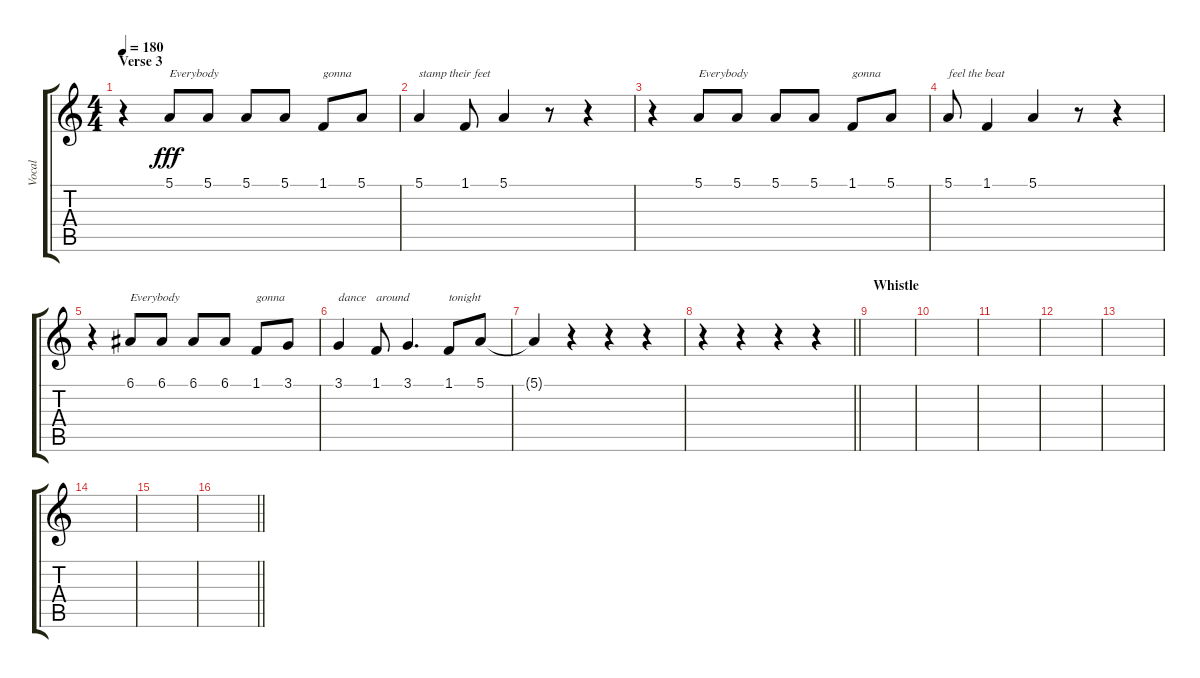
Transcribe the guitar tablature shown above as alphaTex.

\track ("Vocal" "Vocal") {instrument tenorsax}
\staff {score tabs}
\tuning (E4 B3 G3 D3 A2 E2) {hide}
\ts (4 4)
\section ("" "Verse 3")
\tempo 180
\clef g2
\ks c
r.4{dy fff} 5.1.8{txt "Everybody"} 5.1.8 5.1.8 5.1.8 1.1.8{txt "gonna"} 5.1.8 |
5.1.4{txt "stamp their feet"} 1.1.8 5.1.4 r.8 r.4 |
r.4 5.1.8{txt "Everybody"} 5.1.8 5.1.8 5.1.8 1.1.8{txt "gonna"} 5.1.8 |
5.1.8{txt "feel the beat"} 1.1.4 5.1.4 r.8 r.4 |
r.4 6.1.8{txt "Everybody"} 6.1.8 6.1.8 6.1.8 1.1.8{txt "gonna"} 3.1.8 |
3.1.4{txt "dance"} 1.1.8{txt "around"} 3.1.4{d} 1.1.8{txt "tonight"} 5.1.8 |
5.1{t}.4 r.4 r.4 r.4 |
\barLineRight lightlight
r.4 r.4 r.4 r.4 |
\section ("" "Whistle")
|
|
|
|
|
|
|
\barLineRight lightlight
